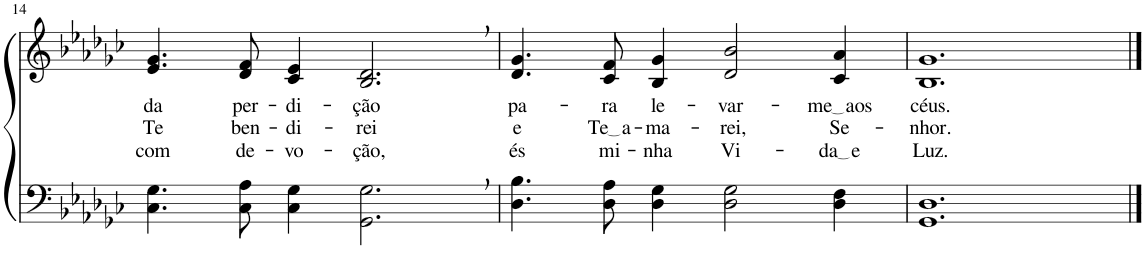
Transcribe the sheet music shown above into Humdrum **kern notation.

**kern	**kern	**text	**text	**text
*part2	*part1	*part1	*part1	*part1
*staff2	*staff1	*staff1	*staff1	*staff1
*I"Parte III e IV	*I"Parte I e II	*	*	*
!!LO:PB:g=z
*clefF4	*clefG2	*	*	*
*Trd-1c-2	*Trd-1c-2	*	*	*
*k[b-e-a-d-g-c-]	*k[b-e-a-d-g-c-]	*	*	*
*M6/4	*M6/4	*	*	*
=14	=14	=14	=14	=14
!	!	!LO:LY:b	!LO:LY:b	!LO:LY:b
4.C-\ 4.G-\	4.e-/ 4.g-/	da	Te	com
!	!	!LO:LY:b	!LO:LY:b	!LO:LY:b
8C-\ 8A-\	8d-/ 8f/	per-	ben-	de-
!	!	!LO:LY:b	!LO:LY:b	!LO:LY:b
4C-\ 4G-\	4c-/ 4e-/	-di-	-di-	-vo-
!	!	!LO:LY:b	!LO:LY:b	!LO:LY:b
2.GG-\, 2.G-\,	2.B-/, 2.d-/,	-ção	-rei	-ção,
=15	=15	=15	=15	=15
!	!	!LO:LY:b	!LO:LY:b	!LO:LY:b
4.D-\ 4.B-\	4.d-/ 4.g-/	pa-	e	és
!	!	!LO:LY:b	!LO:LY:b	!LO:LY:b
8D-\ 8A-\	8c-/ 8f/	-ra	Te a	mi-
!	!	!LO:LY:b	!LO:LY:b	!LO:LY:b
4D-\ 4G-\	4B-/ 4g-/	le-	-ma-	-nha
!	!	!LO:LY:b	!LO:LY:b	!LO:LY:b
2D-\ 2G-\	2d-/ 2b-/	-var-	-rei,	Vi-
!	!	!LO:LY:b	!LO:LY:b	!LO:LY:b
4D-\ 4F\	4c-/ 4a-/	me aos	Se-	da e
=16	=16	=16	=16	=16
!	!	!LO:LY:b	!LO:LY:b	!LO:LY:b
1.GG- 1.D-	1.B- 1.g-	céus.	-nhor.	Luz.
==	==	==	==	==
*-	*-	*-	*-	*-
